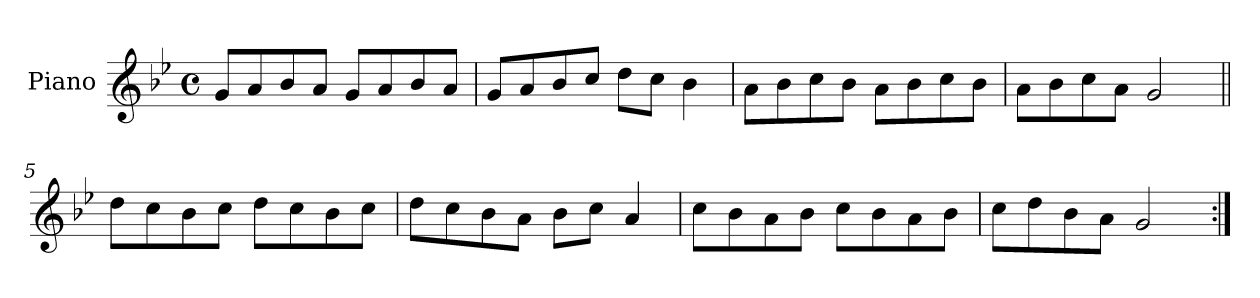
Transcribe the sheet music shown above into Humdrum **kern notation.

**kern
*part1
*staff1
*I"Piano
*I'Pno.
*clefG2
*k[b-e-]
*M4/4
*met(c)
=1
8g/L
8a/
8b-/
8a/J
8g/L
8a/
8b-/
8a/J
=2
8g/L
8a/
8b-/
8cc/J
8dd\L
8cc\J
4b-\
=3
8a\L
8b-\
8cc\
8b-\J
8a\L
8b-\
8cc\
8b-\J
=4
8a\L
8b-\
8cc\
8a\J
2g/
!!LO:LB:g=z
=5||
8dd\L
8cc\
8b-\
8cc\J
8dd\L
8cc\
8b-\
8cc\J
=6
8dd\L
8cc\
8b-\
8a\J
8b-\L
8cc\J
4a/
=7
8cc\L
8b-\
8a\
8b-\J
8cc\L
8b-\
8a\
8b-\J
=8
8cc\L
8dd\
8b-\
8a\J
2g/
=:|!
*-
